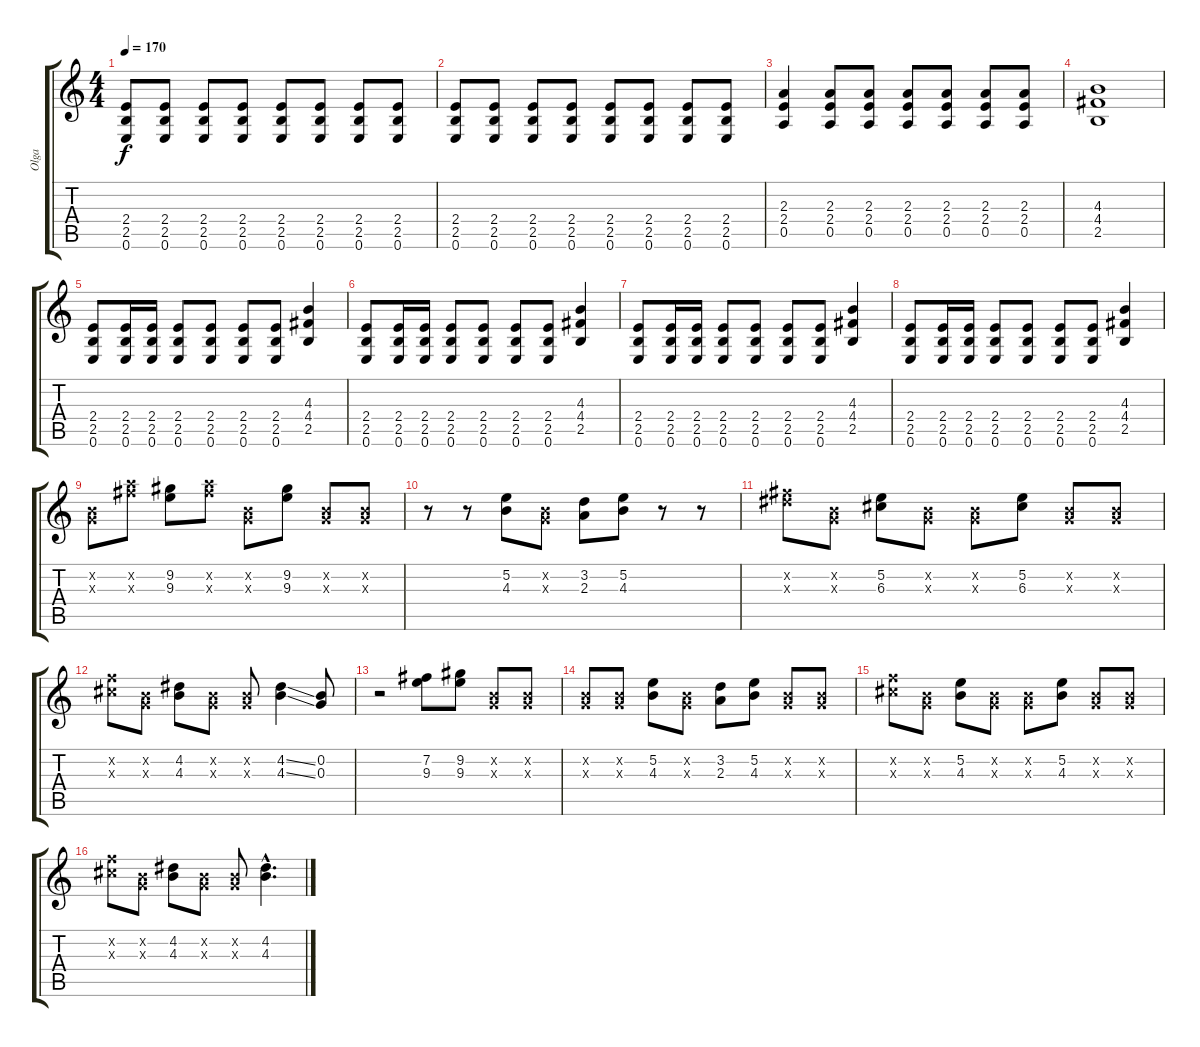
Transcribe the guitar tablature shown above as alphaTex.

\track ("Olga" "Olga") {instrument overdrivenguitar}
\staff {score tabs}
\tuning (E4 B3 G3 D3 A2 E2) {hide}
\ts (4 4)
\tempo 170
\clef g2
\ks c
(2.4 2.5 0.6).8{dy f volume 16 instrument electricguitarmuted} (2.4 2.5 0.6).8 (2.4 2.5 0.6).8 (2.4 2.5 0.6).8 (2.4 2.5 0.6).8 (2.4 2.5 0.6).8 (2.4 2.5 0.6).8 (2.4 2.5 0.6).8 |
(2.4 2.5 0.6).8{volume 16 instrument electricguitarmuted} (2.4 2.5 0.6).8 (2.4 2.5 0.6).8 (2.4 2.5 0.6).8 (2.4 2.5 0.6).8 (2.4 2.5 0.6).8 (2.4 2.5 0.6).8 (2.4 2.5 0.6).8 |
(2.3 2.4 0.5).4{volume 12 instrument overdrivenguitar} (2.3 2.4 0.5).8 (2.3 2.4 0.5).8 (2.3 2.4 0.5).8 (2.3 2.4 0.5).8 (2.3 2.4 0.5).8 (2.3 2.4 0.5).8 |
(4.3 4.4 2.5).1 |
(2.4 2.5 0.6).8{volume 16 instrument electricguitarmuted} (2.4 2.5 0.6).16 (2.4 2.5 0.6).16 (2.4 2.5 0.6).8 (2.4 2.5 0.6).8 (2.4 2.5 0.6).8 (2.4 2.5 0.6).8 (4.3 4.4 2.5).4{volume 12 instrument overdrivenguitar} |
(2.4 2.5 0.6).8{volume 16 instrument electricguitarmuted} (2.4 2.5 0.6).16 (2.4 2.5 0.6).16 (2.4 2.5 0.6).8 (2.4 2.5 0.6).8 (2.4 2.5 0.6).8 (2.4 2.5 0.6).8 (4.3 4.4 2.5).4{volume 12 instrument overdrivenguitar} |
(2.4 2.5 0.6).8{volume 16 instrument electricguitarmuted} (2.4 2.5 0.6).16 (2.4 2.5 0.6).16 (2.4 2.5 0.6).8 (2.4 2.5 0.6).8 (2.4 2.5 0.6).8 (2.4 2.5 0.6).8 (4.3 4.4 2.5).4{volume 12 instrument overdrivenguitar} |
(2.4 2.5 0.6).8{volume 16 instrument electricguitarmuted} (2.4 2.5 0.6).16 (2.4 2.5 0.6).16 (2.4 2.5 0.6).8 (2.4 2.5 0.6).8 (2.4 2.5 0.6).8 (2.4 2.5 0.6).8 (4.3 4.4 2.5).4{volume 12 instrument overdrivenguitar} |
(0.2{x} 0.3{x}).8 (10.2{x} 11.3{x}).8 (9.2 9.3).8 (10.2{x} 11.3{x}).8 (0.2{x} 0.3{x}).8 (9.2 9.3).8 (0.2{x} 0.3{x}).8 (0.2{x} 0.3{x}).8 |
r.8 r.8 (5.2 4.3).8 (0.2{x} 0.3{x}).8 (3.2 2.3).8 (5.2 4.3).8 r.8 r.8 |
(7.2{x} 8.3{x}).8 (0.2{x} 0.3{x}).8 (5.2 6.3).8 (0.2{x} 0.3{x}).8 (0.2{x} 0.3{x}).8 (5.2 6.3).8 (0.2{x} 0.3{x}).8 (0.2{x} 0.3{x}).8 |
(6.2{x} 6.3{x}).8 (0.2{x} 0.3{x}).8 (4.2 4.3).8 (0.2{x} 0.3{x}).8 (0.2{x} 0.3{x}).8 (4.2{ss} 4.3{ss}).4 (0.2 0.3).8 |
r.2 (7.2 9.3).8 (9.2 9.3).8 (0.2{x} 0.3{x}).8 (0.2{x} 0.3{x}).8 |
(0.2{x} 0.3{x}).8 (0.2{x} 0.3{x}).8 (5.2 4.3).8 (0.2{x} 0.3{x}).8 (3.2 2.3).8 (5.2 4.3).8 (0.2{x} 0.3{x}).8 (0.2{x} 0.3{x}).8 |
(6.2{x} 6.3{x}).8 (0.2{x} 0.3{x}).8 (5.2 4.3).8 (0.2{x} 0.3{x}).8 (0.2{x} 0.3{x}).8 (5.2 4.3).8 (0.2{x} 0.3{x}).8 (0.2{x} 0.3{x}).8 |
(6.2{x} 6.3{x}).8 (0.2{x} 0.3{x}).8 (4.2 4.3).8 (0.2{x} 0.3{x}).8 (0.2{x} 0.3{x}).8 (4.2{hac} 4.3{hac}).4{d}
